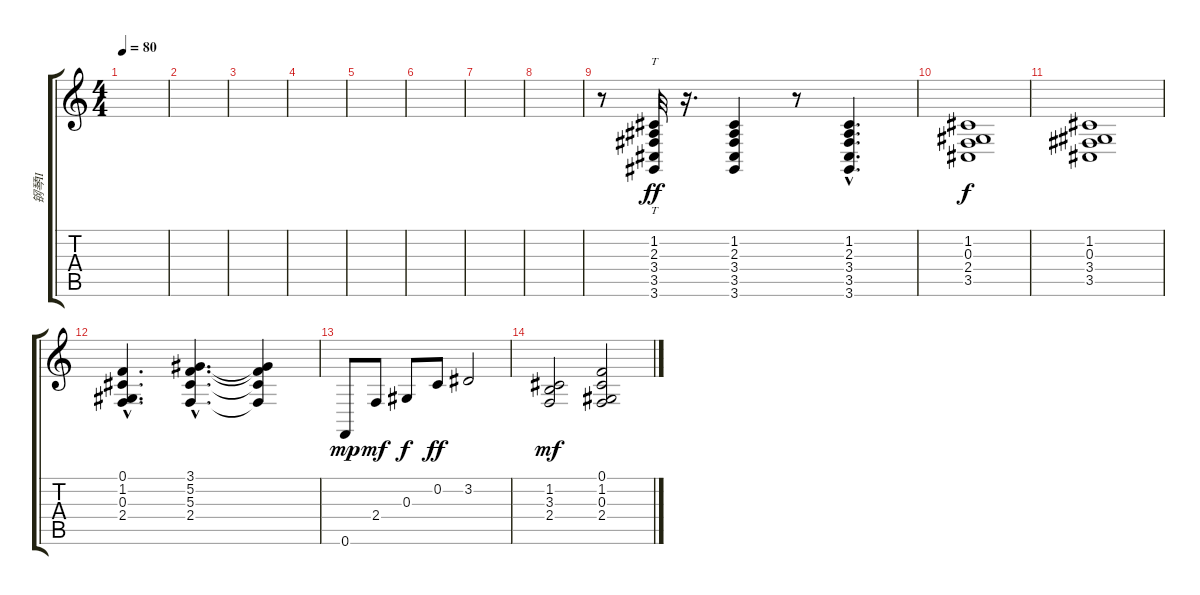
\track ("钢琴II" "钢琴II") {instrument acousticgrandpiano}
\staff {score tabs}
\tuning (F4 C4 Ab3 Eb3 Bb2 F2) {hide}
\ts (4 4)
\tempo 80
\clef g2
\ks c
|
|
|
|
|
|
|
|
r.8 (1.2 2.3 3.4 3.5 3.6).32{tt dy ff volume 12 balance 8 instrument electricpiano2} r.16{d} (1.2 2.3 3.4 3.5 3.6).4 r.8 (1.2{hac} 2.3{hac} 3.4{hac} 3.5{hac} 3.6{hac}).4{d} |
(1.2 0.3 2.4 3.5).1{dy f volume 12} |
(1.2 0.3 3.4 3.5).1 |
(0.1{hac} 1.2{hac} 0.3{hac} 2.4{hac}).4{d} (3.1{hac} 5.2{hac} 5.3{hac} 2.4{hac}).4{d} (3.1{t} 5.2{t} 5.3{t} 2.4{t}).4 |
0.6.8{dy mp volume 16 instrument acousticgrandpiano} 2.4.8{dy mf} 0.3.8{dy f} 0.2.8{dy ff} 3.2.2 |
(1.2 3.3 2.4).2{dy mf} (0.1 1.2 0.3 2.4).2
